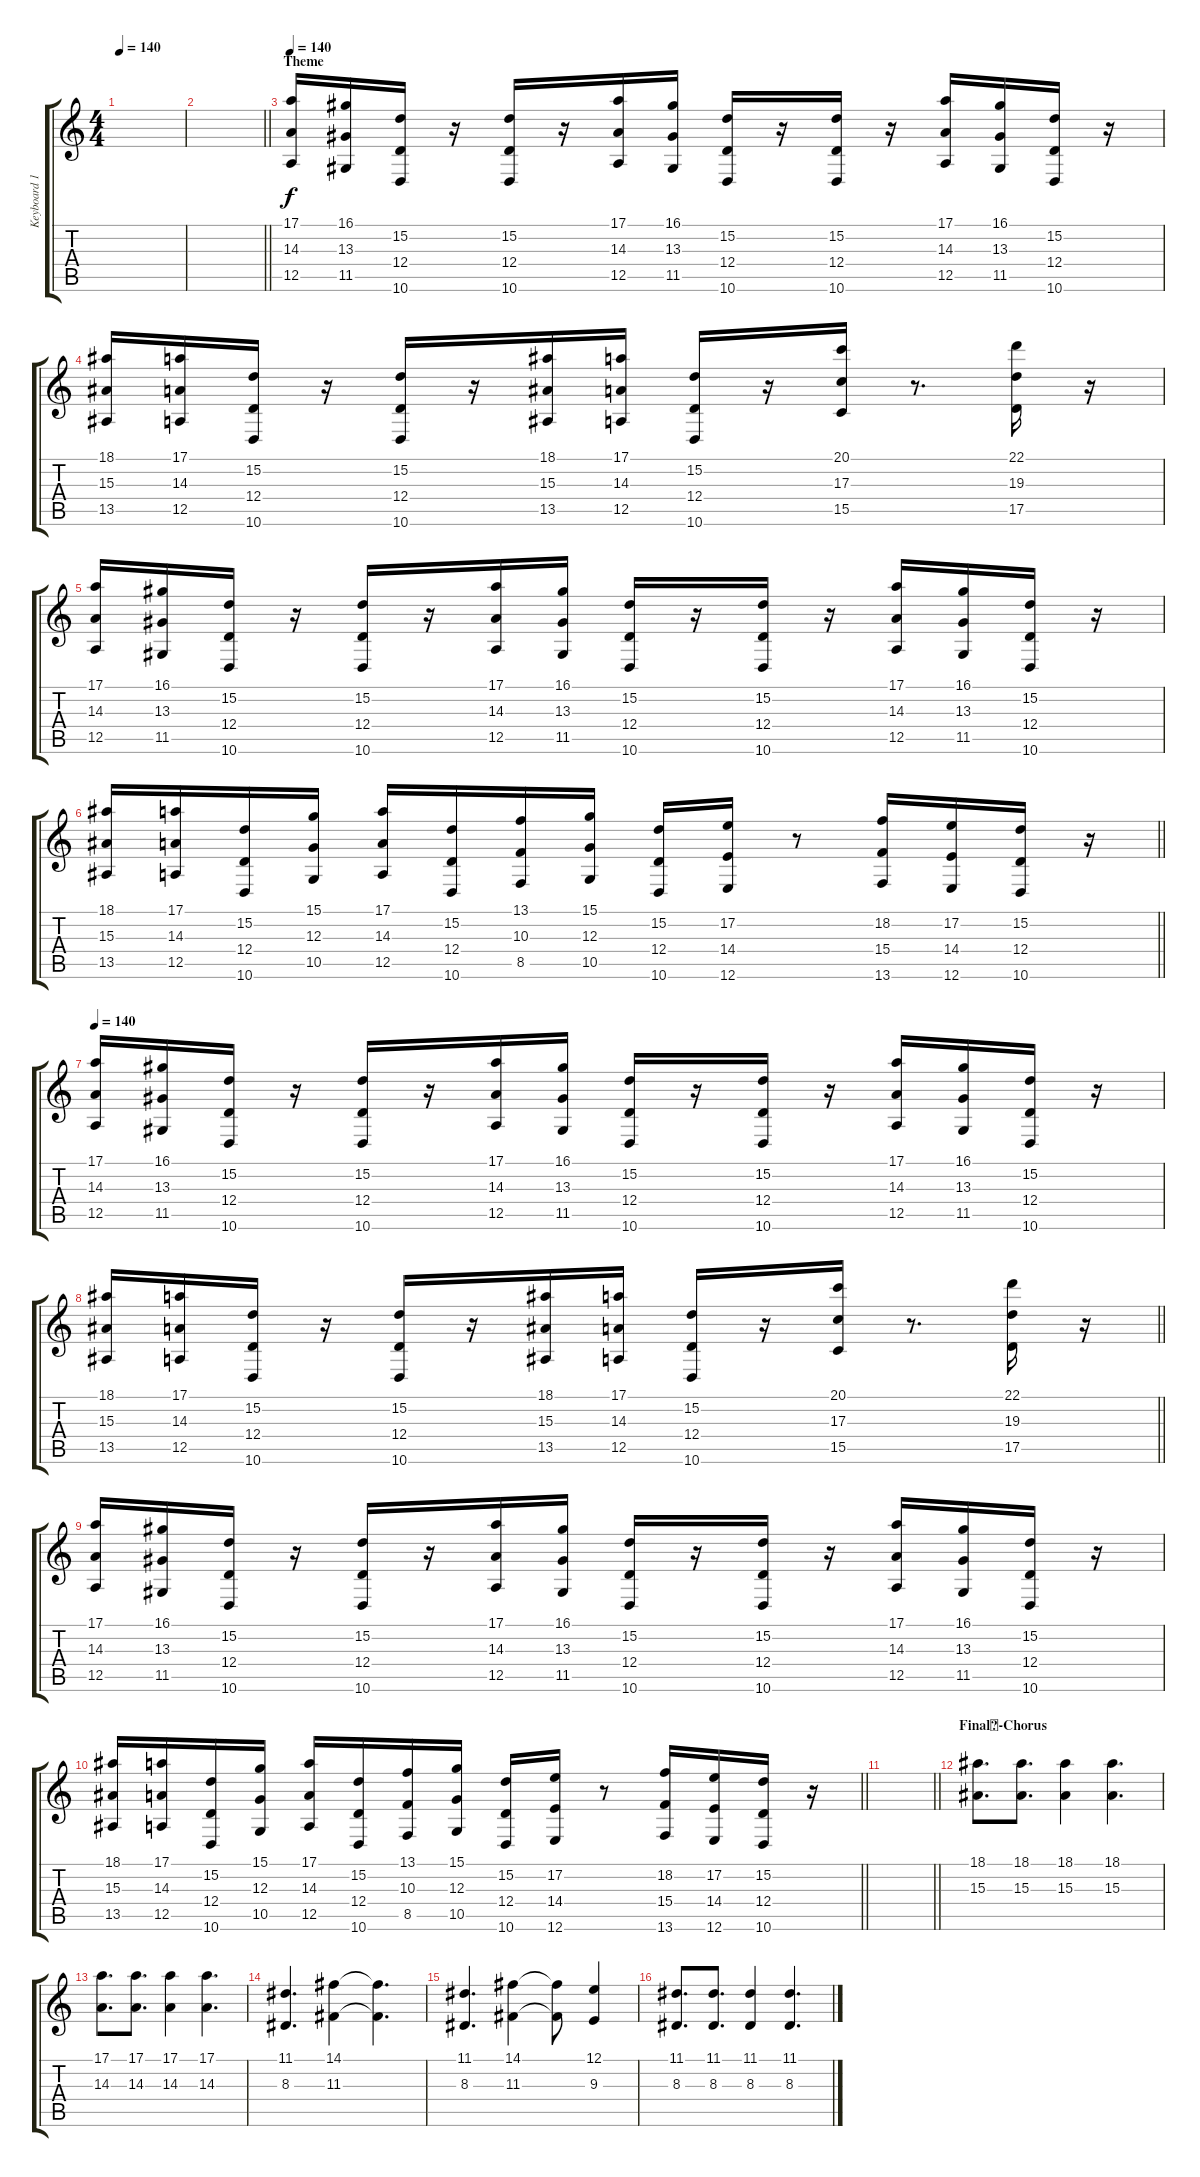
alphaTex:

\track ("Keyboard 1" "Keyboard 1") {instrument pad3polysynth}
\staff {score tabs}
\tuning (E4 B3 G3 D3 A2 E2) {hide}
\ts (4 4)
\tempo 140
\clef g2
\ks c
|
\barLineRight lightlight
|
\section ("" "Theme")
\tempo 140
(17.1 14.3 12.5).16{volume 10 instrument pad3polysynth} (16.1 13.3 11.5).16 (15.2 12.4 10.6).16 r.16 (15.2 12.4 10.6).16 r.16 (17.1 14.3 12.5).16 (16.1 13.3 11.5).16 (15.2 12.4 10.6).16 r.16 (15.2 12.4 10.6).16 r.16 (17.1 14.3 12.5).16 (16.1 13.3 11.5).16 (15.2 12.4 10.6).16 r.16 |
(18.1 15.3 13.5).16 (17.1 14.3 12.5).16 (15.2 12.4 10.6).16 r.16 (15.2 12.4 10.6).16 r.16 (18.1 15.3 13.5).16 (17.1 14.3 12.5).16 (15.2 12.4 10.6).16 r.16 (20.1 17.3 15.5).16 r.8{d} (22.1 19.3 17.5).16 r.16 |
(17.1 14.3 12.5).16 (16.1 13.3 11.5).16 (15.2 12.4 10.6).16 r.16 (15.2 12.4 10.6).16 r.16 (17.1 14.3 12.5).16 (16.1 13.3 11.5).16 (15.2 12.4 10.6).16 r.16 (15.2 12.4 10.6).16 r.16 (17.1 14.3 12.5).16 (16.1 13.3 11.5).16 (15.2 12.4 10.6).16 r.16 |
\barLineRight lightlight
(18.1 15.3 13.5).16 (17.1 14.3 12.5).16 (15.2 12.4 10.6).16 (15.1 12.3 10.5).16 (17.1 14.3 12.5).16 (15.2 12.4 10.6).16 (13.1 10.3 8.5).16 (15.1 12.3 10.5).16 (15.2 12.4 10.6).16 (17.2 14.4 12.6).16 r.8 (18.2 15.4 13.6).16 (17.2 14.4 12.6).16 (15.2 12.4 10.6).16 r.16 |
\tempo 140
(17.1 14.3 12.5).16{volume 10 instrument pad3polysynth} (16.1 13.3 11.5).16 (15.2 12.4 10.6).16 r.16 (15.2 12.4 10.6).16 r.16 (17.1 14.3 12.5).16 (16.1 13.3 11.5).16 (15.2 12.4 10.6).16 r.16 (15.2 12.4 10.6).16 r.16 (17.1 14.3 12.5).16 (16.1 13.3 11.5).16 (15.2 12.4 10.6).16 r.16 |
\barLineRight lightlight
(18.1 15.3 13.5).16 (17.1 14.3 12.5).16 (15.2 12.4 10.6).16 r.16 (15.2 12.4 10.6).16 r.16 (18.1 15.3 13.5).16 (17.1 14.3 12.5).16 (15.2 12.4 10.6).16 r.16 (20.1 17.3 15.5).16 r.8{d} (22.1 19.3 17.5).16 r.16 |
(17.1 14.3 12.5).16 (16.1 13.3 11.5).16 (15.2 12.4 10.6).16 r.16 (15.2 12.4 10.6).16 r.16 (17.1 14.3 12.5).16 (16.1 13.3 11.5).16 (15.2 12.4 10.6).16 r.16 (15.2 12.4 10.6).16 r.16 (17.1 14.3 12.5).16 (16.1 13.3 11.5).16 (15.2 12.4 10.6).16 r.16 |
\barLineRight lightlight
(18.1 15.3 13.5).16 (17.1 14.3 12.5).16 (15.2 12.4 10.6).16 (15.1 12.3 10.5).16 (17.1 14.3 12.5).16 (15.2 12.4 10.6).16 (13.1 10.3 8.5).16 (15.1 12.3 10.5).16 (15.2 12.4 10.6).16 (17.2 14.4 12.6).16 r.8 (18.2 15.4 13.6).16 (17.2 14.4 12.6).16 (15.2 12.4 10.6).16 r.16 |
\barLineRight lightlight
|
\section ("" "Final\u001f-Chorus")
(18.1 15.3).8{d volume 8} (18.1 15.3).8{d} (18.1 15.3).4 (18.1 15.3).4{d} |
(17.1 14.3).8{d} (17.1 14.3).8{d} (17.1 14.3).4 (17.1 14.3).4{d} |
(11.1 8.3).4{d} (14.1 11.3).4 (14.1{t} 11.3{t}).4{d} |
(11.1 8.3).4{d} (14.1 11.3).4 (14.1{t} 11.3{t}).8 (12.1 9.3).4 |
(11.1 8.3).8{d volume 8} (11.1 8.3).8{d} (11.1 8.3).4 (11.1 8.3).4{d}
